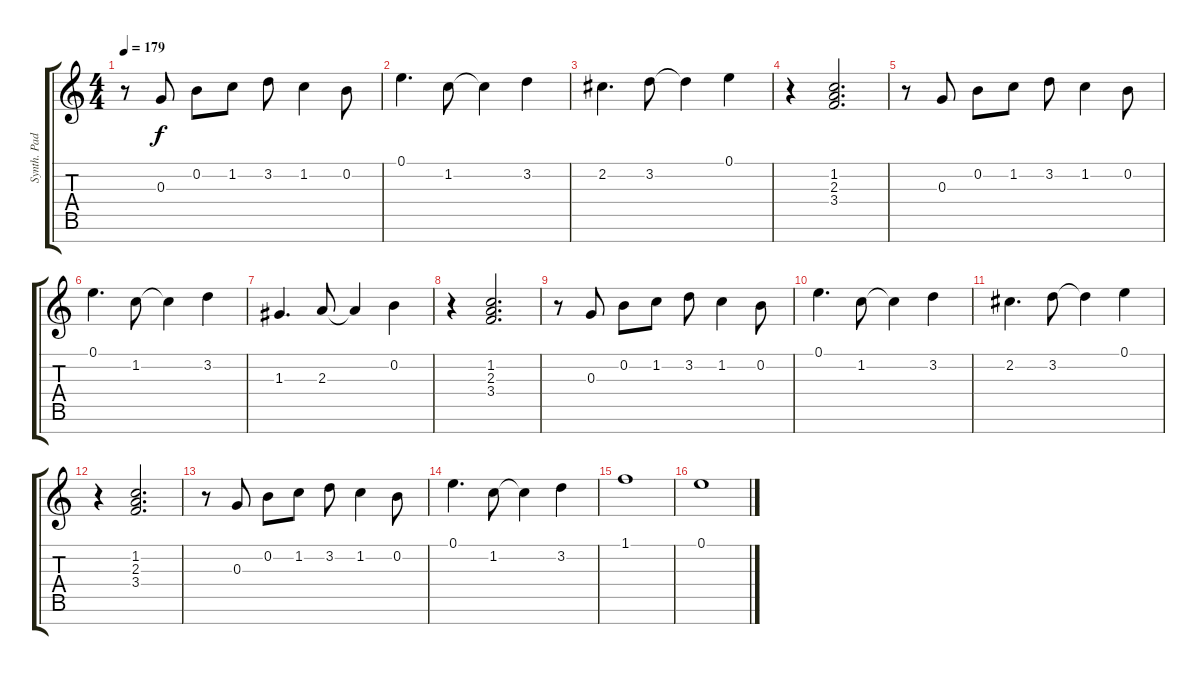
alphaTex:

\track ("Synth. Pad" "Synth. Pad") {instrument fx5brightness}
\staff {score tabs}
\tuning (E5 B4 G4 D4 A3 E3 B2) {hide}
\ts (4 4)
\tempo 179
\clef g2
\ks c
r.8{dy f} 0.3.8 0.2.8 1.2.8 3.2.8 1.2.4 0.2.8 |
0.1.4{d} 1.2.8 1.2{t}.4 3.2.4 |
2.2.4{d} 3.2.8 3.2{t}.4 0.1.4 |
r.4 (1.2 2.3 3.4).2{d} |
r.8 0.3.8 0.2.8 1.2.8 3.2.8 1.2.4 0.2.8 |
0.1.4{d} 1.2.8 1.2{t}.4 3.2.4 |
1.3.4{d} 2.3.8 2.3{t}.4 0.2.4 |
r.4 (1.2 2.3 3.4).2{d} |
r.8 0.3.8 0.2.8 1.2.8 3.2.8 1.2.4 0.2.8 |
0.1.4{d} 1.2.8 1.2{t}.4 3.2.4 |
2.2.4{d} 3.2.8 3.2{t}.4 0.1.4 |
r.4 (1.2 2.3 3.4).2{d} |
r.8 0.3.8 0.2.8 1.2.8 3.2.8 1.2.4 0.2.8 |
0.1.4{d} 1.2.8 1.2{t}.4 3.2.4 |
1.1.1 |
0.1.1
